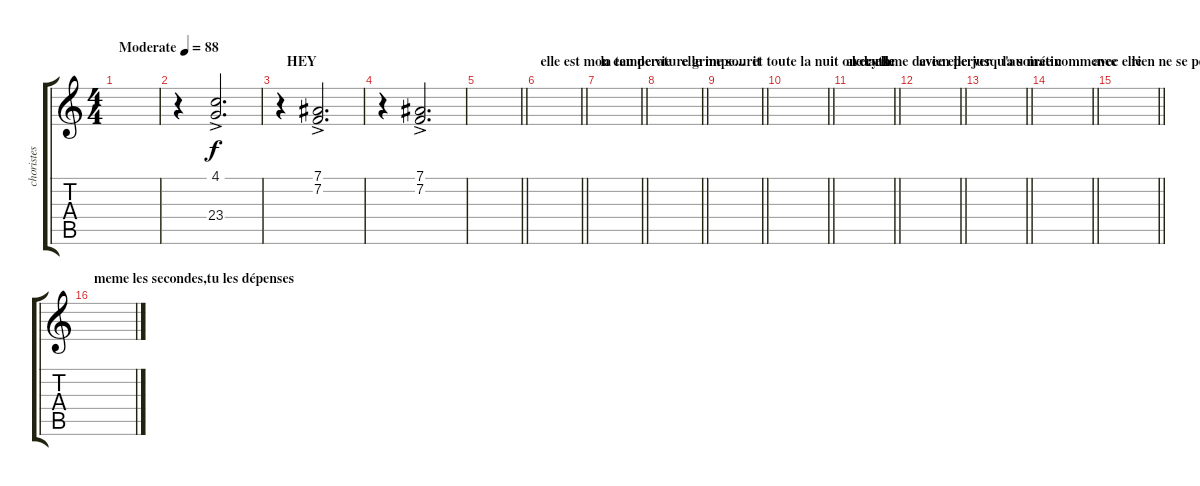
\track ("choristes" "choristes") {instrument choiraahs}
\staff {score tabs}
\tuning (Eb4 Bb3 Gb3 Db3 Ab2 Eb2) {hide}
\ts (4 4)
\section ("" "                                                HEY")
\tempo (88 "Moderate")
\clef g2
\ks c
|
r.4 (4.1{ac} 23.4{ac}).2{d} |
r.4 (7.1{ac} 7.2{ac}).2{d} |
r.4 (7.1{ac} 7.2{ac}).2{d} |
\barLineRight lightlight
|
\section ("" "elle est mon eau de vie")
\barLineRight lightlight
|
\section ("" "la temperature grimpe...")
\barLineRight lightlight
|
\section ("" "      elle me sourit")
\barLineRight lightlight
|
\section ("" "         et toute la nuit on danse")
\barLineRight lightlight
|
\section ("" "                 avec elle")
\barLineRight lightlight
|
\section ("" "le rythme devien perver")
\barLineRight lightlight
|
\section ("" "avec elle jusqu'au matin")
\barLineRight lightlight
|
\section ("" "     la soirée commence")
\barLineRight lightlight
|
\section ("" "            avec elle")
\barLineRight lightlight
|
\section ("" "    rien ne se perd")
\barLineRight lightlight
|
\section ("" "meme les secondes,tu les dépenses")
